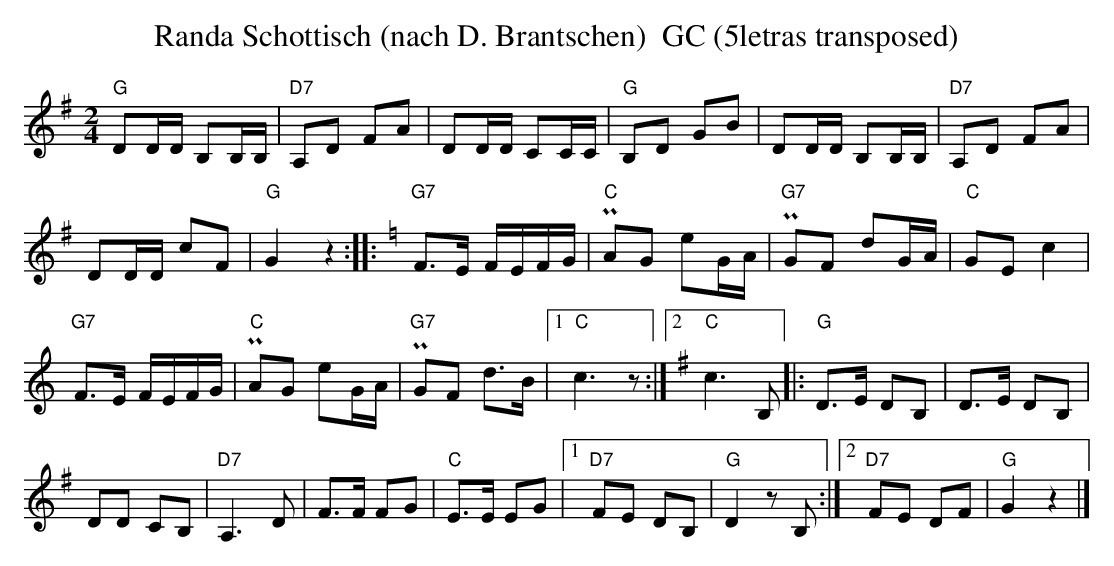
X:1
T:Randa Schottisch (nach D. Brantschen)  GC (5letras transposed)
M:2/4
L:1/8
K:G transpose=3 %%MIDI gchordon
"G"DD/2D/2 B,B,/2B,/2 | "D7"A,D FA | DD/2D/2 CC/2C/2 | "G"B,D GB | DD/2D/2 B,B,/2B,/2 | "D7"A,D FA |
DD/2D/2 cF | "G"G2z2:: [K:C] "G7"F>E F/2E/2F/2G/2 | P"C"AG eG/2A/2 | P"G7"GF dG/2A/2 | "C"GEc2 |
"G7"F>E F/2E/2F/2G/2 | P"C"AG eG/2A/2 | "G7"PGF d>B |1 "C"c3z :|2 [K:G] "C"c3B, |: "G"D>E DB, | D>E DB, |
DD CB, | "D7"A,3D | F>F FG | "C"E>E EG |1 "D7"FE DB, | "G"D2 zB, :|2 "D7"FE DF | "G"G2z2 |]
